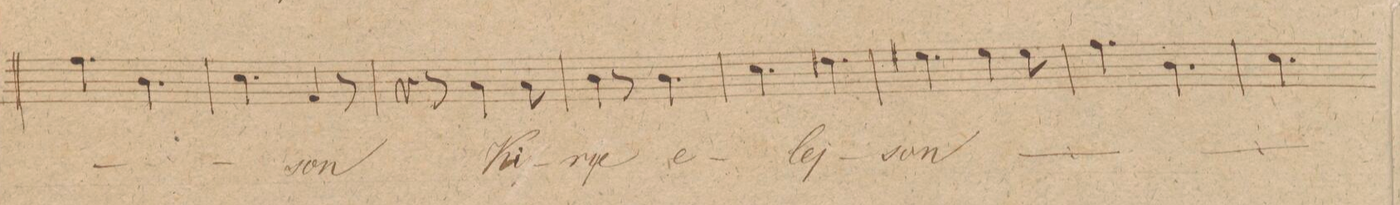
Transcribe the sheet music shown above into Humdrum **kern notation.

**kern	**text	**dynam
*I"Baſso	*	*
*clefF4	*	*
*k[]	*	*
*M6/8	*	*
4.A\	.	.
4.D\	.	.
=104	=104	=104
4.E\	.	.
4AA/	-son	.
8r	.	.
=105	=105	=105
4r	.	.
8r	.	.
4C\	Ki-	.
8C\	.	.
=106	=106	=106
4D\	-rije	.
8r	.	.
4.D\	e-	.
=107	=107	=107
4.E\	.	.
4.F#X\	-lej-	.
=108	=108	=108
4.G#X\	-son	.
4G#\	{Ki-	.
8G#\	.	.
=109	=109	=109
4.A\	-rie	.
4.D\	e-	.
=110	=110	=110
4.E\	-lej-	.
*-	*-	*-
